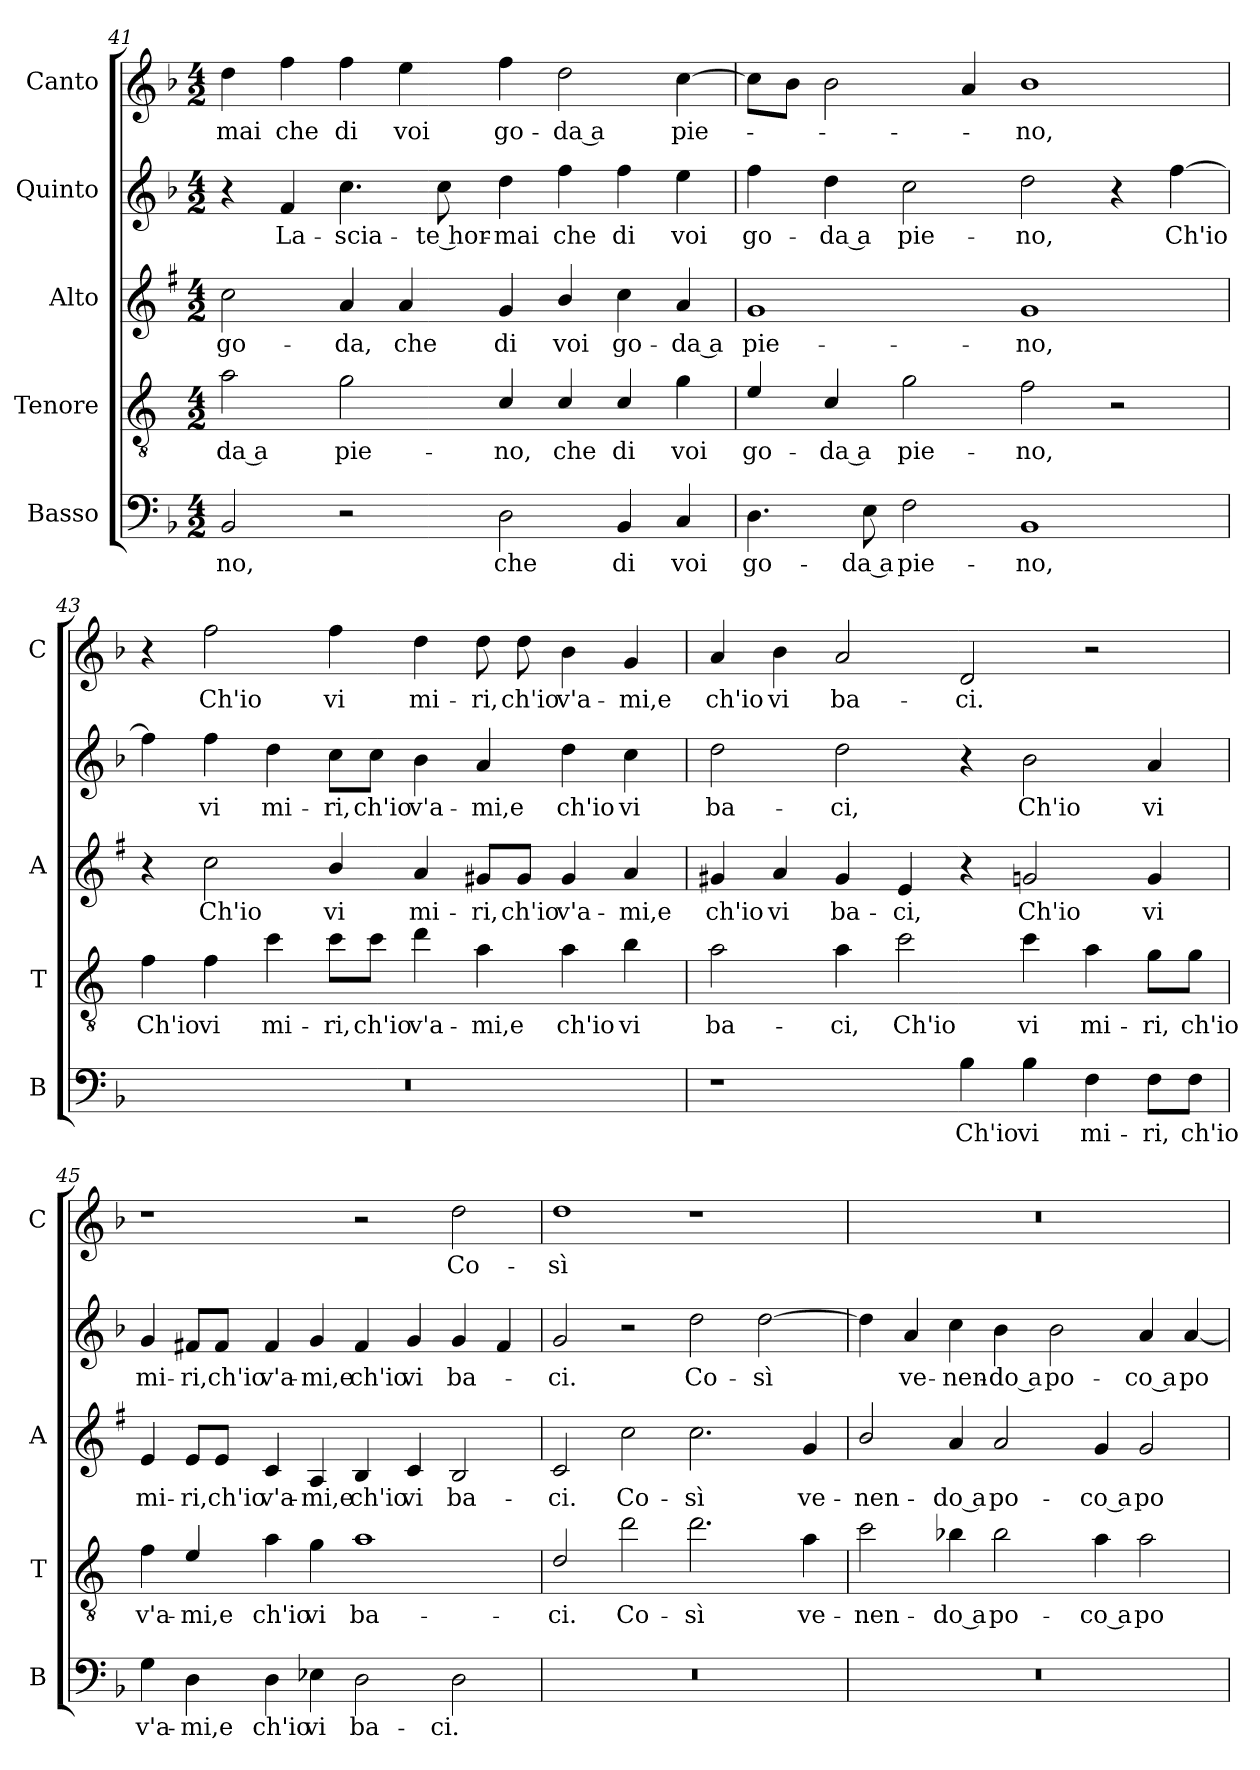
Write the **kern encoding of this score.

**kern	**text	**kern	**text	**kern	**text	**kern	**text	**kern	**text
*part5	*part5	*part4	*part4	*part3	*part3	*part2	*part2	*part1	*part1
*staff5	*staff5	*staff4	*staff4	*staff3	*staff3	*staff2	*staff2	*staff1	*staff1
*I"Basso	*	*I"Tenore	*	*I"Alto	*	*I"Quinto	*	*I"Canto	*
*I'B	*	*I'T	*	*I'A	*	*	*	*I'C	*
*clefF4	*	*clefGv2	*	*clefG2	*	*clefG2	*	*clefG2	*
*	*	*ITrd4c7	*	*ITrd1c2	*	*	*	*	*
*k[b-]	*	*k[b-]	*	*k[b-]	*	*k[b-]	*	*k[b-]	*
*F:	*	*F:	*	*F:	*	*F:	*	*F:	*
*M4/2	*	*M4/2	*	*M4/2	*	*M4/2	*	*M4/2	*
=41	=41	=41	=41	=41	=41	=41	=41	=41	=41
!	!LO:LY:b	!	!LO:LY:b	!	!LO:LY:b	!	!	!	!LO:LY:b
2BB-/	-no,	2d\	-da a	2b-\	go-	4r	.	4dd\	-mai
!	!	!	!	!	!	!	!LO:LY:b	!	!LO:LY:b
.	.	.	.	.	.	4f/	La-	4ff\	che
!	!	!	!LO:LY:b	!	!LO:LY:b	!	!LO:LY:b	!	!LO:LY:b
2r	.	2c\	pie-	4g/	-da,	4.cc\	-scia-	4ff\	di
!	!	!	!	!	!LO:LY:b	!	!	!	!LO:LY:b
.	.	.	.	4g/	che	.	.	4ee\	voi
!	!	!	!	!	!	!	!LO:LY:b	!	!
.	.	.	.	.	.	8cc\	-te hor-	.	.
!	!LO:LY:b	!	!LO:LY:b	!	!LO:LY:b	!	!LO:LY:b	!	!LO:LY:b
2D\	che	4F/	-no,	4f/	di	4dd\	-mai	4ff\	go-
!	!	!	!LO:LY:b	!	!LO:LY:b	!	!LO:LY:b	!	!LO:LY:b
.	.	4F/	che	4a/	voi	4ff\	che	2dd\	-da a
!	!LO:LY:b	!	!LO:LY:b	!	!LO:LY:b	!	!LO:LY:b	!	!
4BB-/	di	4F/	di	4b-\	go-	4ff\	di	.	.
!	!LO:LY:b	!	!LO:LY:b	!	!LO:LY:b	!	!LO:LY:b	!	!LO:LY:b
4C/	voi	4c\	voi	4g/	-da a	4ee\	voi	[4cc\	pie-
!!LO:LB:g=z
=42	=42	=42	=42	=42	=42	=42	=42	=42	=42
!	!LO:LY:b	!	!LO:LY:b	!	!LO:LY:b	!	!LO:LY:b	!	!
4.D\	go-	4A/	go-	1f	pie-	4ff\	go-	8cc\L]	.
.	.	.	.	.	.	.	.	8b-\J	.
!	!	!	!LO:LY:b	!	!	!	!LO:LY:b	!	!
.	.	4F/	-da a	.	.	4dd\	-da a	2b-\	.
!	!LO:LY:b	!	!	!	!	!	!	!	!
8E\	-da a	.	.	.	.	.	.	.	.
!	!LO:LY:b	!	!LO:LY:b	!	!	!	!LO:LY:b	!	!
2F\	pie-	2c\	pie-	.	.	2cc\	pie-	.	.
.	.	.	.	.	.	.	.	4a/	.
!	!LO:LY:b	!	!LO:LY:b	!	!LO:LY:b	!	!LO:LY:b	!	!LO:LY:b
1BB-	-no,	2B-\	-no,	1f	-no,	2dd\	-no,	1b-	-no,
.	.	2r	.	.	.	4r	.	.	.
!	!	!	!	!	!	!	!LO:LY:b	!	!
.	.	.	.	.	.	[4ff\	Ch'io	.	.
=43	=43	=43	=43	=43	=43	=43	=43	=43	=43
!	!	!	!LO:LY:b	!	!	!	!	!	!
0r	.	4B-\	Ch'io	4r	.	4ff\]	.	4r	.
!	!	!	!LO:LY:b	!	!LO:LY:b	!	!LO:LY:b	!	!LO:LY:b
.	.	4B-\	vi	2b-\	Ch'io	4ff\	vi	2ff\	Ch'io
!	!	!	!LO:LY:b	!	!	!	!LO:LY:b	!	!
.	.	4f\	mi-	.	.	4dd\	mi-	.	.
!	!	!	!LO:LY:b	!	!LO:LY:b	!	!LO:LY:b	!	!LO:LY:b
.	.	8f\L	-ri,	4a/	vi	8cc\L	-ri,	4ff\	vi
!	!	!	!LO:LY:b	!	!	!	!LO:LY:b	!	!
.	.	8f\J	ch'io	.	.	8cc\J	ch'io	.	.
!	!	!	!LO:LY:b	!	!LO:LY:b	!	!LO:LY:b	!	!LO:LY:b
.	.	4g\	v'a-	4g/	mi-	4b-\	v'a-	4dd\	mi-
!	!	!	!LO:LY:b	!	!LO:LY:b	!	!LO:LY:b	!	!LO:LY:b
.	.	4d\	-mi,e	8f#X/L	-ri,	4a/	-mi,e	8dd\	-ri,
!	!	!	!	!	!LO:LY:b	!	!	!	!LO:LY:b
.	.	.	.	8f#/J	ch'io	.	.	8dd\	ch'io
!	!	!	!LO:LY:b	!	!LO:LY:b	!	!LO:LY:b	!	!LO:LY:b
.	.	4d\	ch'io	4f#/	v'a-	4dd\	ch'io	4b-\	v'a-
!	!	!	!LO:LY:b	!	!LO:LY:b	!	!LO:LY:b	!	!LO:LY:b
.	.	4e\	vi	4g/	-mi,e	4cc\	vi	4g/	-mi,e
=44	=44	=44	=44	=44	=44	=44	=44	=44	=44
!	!	!	!LO:LY:b	!	!LO:LY:b	!	!LO:LY:b	!	!LO:LY:b
1r	.	2d\	ba-	4f#X/	ch'io	2dd\	ba-	4a/	ch'io
!	!	!	!	!	!LO:LY:b	!	!	!	!LO:LY:b
.	.	.	.	4g/	vi	.	.	4b-\	vi
!	!	!	!LO:LY:b	!	!LO:LY:b	!	!LO:LY:b	!	!LO:LY:b
.	.	4d\	-ci,	4f#/	ba-	2dd\	-ci,	2a/	ba-
!	!	!	!LO:LY:b	!	!LO:LY:b	!	!	!	!
.	.	2f\	Ch'io	4d/	-ci,	.	.	.	.
!	!LO:LY:b	!	!	!	!	!	!	!	!LO:LY:b
4B-\	Ch'io	.	.	4r	.	4r	.	2d/	-ci.
!	!LO:LY:b	!	!LO:LY:b	!	!LO:LY:b	!	!LO:LY:b	!	!
4B-\	vi	4f\	vi	2fn/	Ch'io	2b-\	Ch'io	.	.
!	!LO:LY:b	!	!LO:LY:b	!	!	!	!	!	!
4F\	mi-	4d\	mi-	.	.	.	.	2r	.
!	!LO:LY:b	!	!LO:LY:b	!	!LO:LY:b	!	!LO:LY:b	!	!
8F\L	-ri,	8c\L	-ri,	4f/	vi	4a/	vi	.	.
!	!LO:LY:b	!	!LO:LY:b	!	!	!	!	!	!
8F\J	ch'io	8c\J	ch'io	.	.	.	.	.	.
!!LO:LB:g=z
=45	=45	=45	=45	=45	=45	=45	=45	=45	=45
!	!LO:LY:b	!	!LO:LY:b	!	!LO:LY:b	!	!LO:LY:b	!	!
4G\	v'a-	4B-\	v'a-	4d/	mi-	4g/	mi-	1r	.
!	!LO:LY:b	!	!LO:LY:b	!	!LO:LY:b	!	!LO:LY:b	!	!
4D\	-mi,e	4A/	-mi,e	8d/L	-ri,	8f#X/L	-ri,	.	.
!	!	!	!	!	!LO:LY:b	!	!LO:LY:b	!	!
.	.	.	.	8d/J	ch'io	8f#/J	ch'io	.	.
!	!LO:LY:b	!	!LO:LY:b	!	!LO:LY:b	!	!LO:LY:b	!	!
4D\	ch'io	4d\	ch'io	4B-/	v'a-	4f#/	v'a-	.	.
!	!LO:LY:b	!	!LO:LY:b	!	!LO:LY:b	!	!LO:LY:b	!	!
4E-X\	vi	4c\	vi	4G/	-mi,e	4g/	-mi,e	.	.
!	!LO:LY:b	!	!LO:LY:b	!	!LO:LY:b	!	!LO:LY:b	!	!
2D\	ba-	1d	ba-	4A/	ch'io	4f#/	ch'io	2r	.
!	!	!	!	!	!LO:LY:b	!	!LO:LY:b	!	!
.	.	.	.	4B-/	vi	4g/	vi	.	.
!	!LO:LY:b	!	!	!	!LO:LY:b	!	!LO:LY:b	!	!LO:LY:b
2D\	-ci.	.	.	2A/	ba-	4g/	ba-	2dd\	Co-
.	.	.	.	.	.	4f#/	.	.	.
=46	=46	=46	=46	=46	=46	=46	=46	=46	=46
!	!	!	!LO:LY:b	!	!LO:LY:b	!	!LO:LY:b	!	!LO:LY:b
0r	.	2G/	-ci.	2B-/	-ci.	2g/	-ci.	1dd	-sì
!	!	!	!LO:LY:b	!	!LO:LY:b	!	!	!	!
.	.	2g\	Co-	2b-\	Co-	2r	.	.	.
!	!	!	!LO:LY:b	!	!LO:LY:b	!	!LO:LY:b	!	!
.	.	2.g\	-sì	2.b-\	-sì	2dd\	Co-	1r	.
!	!	!	!	!	!	!	!LO:LY:b	!	!
.	.	.	.	.	.	[2dd\	-sì	.	.
!	!	!	!LO:LY:b	!	!LO:LY:b	!	!	!	!
.	.	4d\	ve-	4f/	ve-	.	.	.	.
=47	=47	=47	=47	=47	=47	=47	=47	=47	=47
!	!	!	!LO:LY:b	!	!LO:LY:b	!	!	!	!
0r	.	2f\	-nen-	2a/	-nen-	4dd\]	.	0r	.
!	!	!	!	!	!	!	!LO:LY:b	!	!
.	.	.	.	.	.	4a/	ve-	.	.
!	!	!	!LO:LY:b	!	!LO:LY:b	!	!LO:LY:b	!	!
.	.	4e-X\	-do a	4g/	-do a	4cc\	-nen-	.	.
!	!	!	!LO:LY:b	!	!LO:LY:b	!	!LO:LY:b	!	!
.	.	2e-\	po-	2g/	po-	4b-\	-do a	.	.
!	!	!	!	!	!	!	!LO:LY:b	!	!
.	.	.	.	.	.	2b-\	po-	.	.
!	!	!	!LO:LY:b	!	!LO:LY:b	!	!	!	!
.	.	4d\	-co a	4f/	-co a	.	.	.	.
!	!	!	!LO:LY:b	!	!LO:LY:b	!	!LO:LY:b	!	!
.	.	2d\	po-	2f/	po-	4a/	-co a	.	.
!	!	!	!	!	!	!	!LO:LY:b	!	!
.	.	.	.	.	.	[4a/	po-	.	.
=	=	=	=	=	=	=	=	=	=
*-	*-	*-	*-	*-	*-	*-	*-	*-	*-
